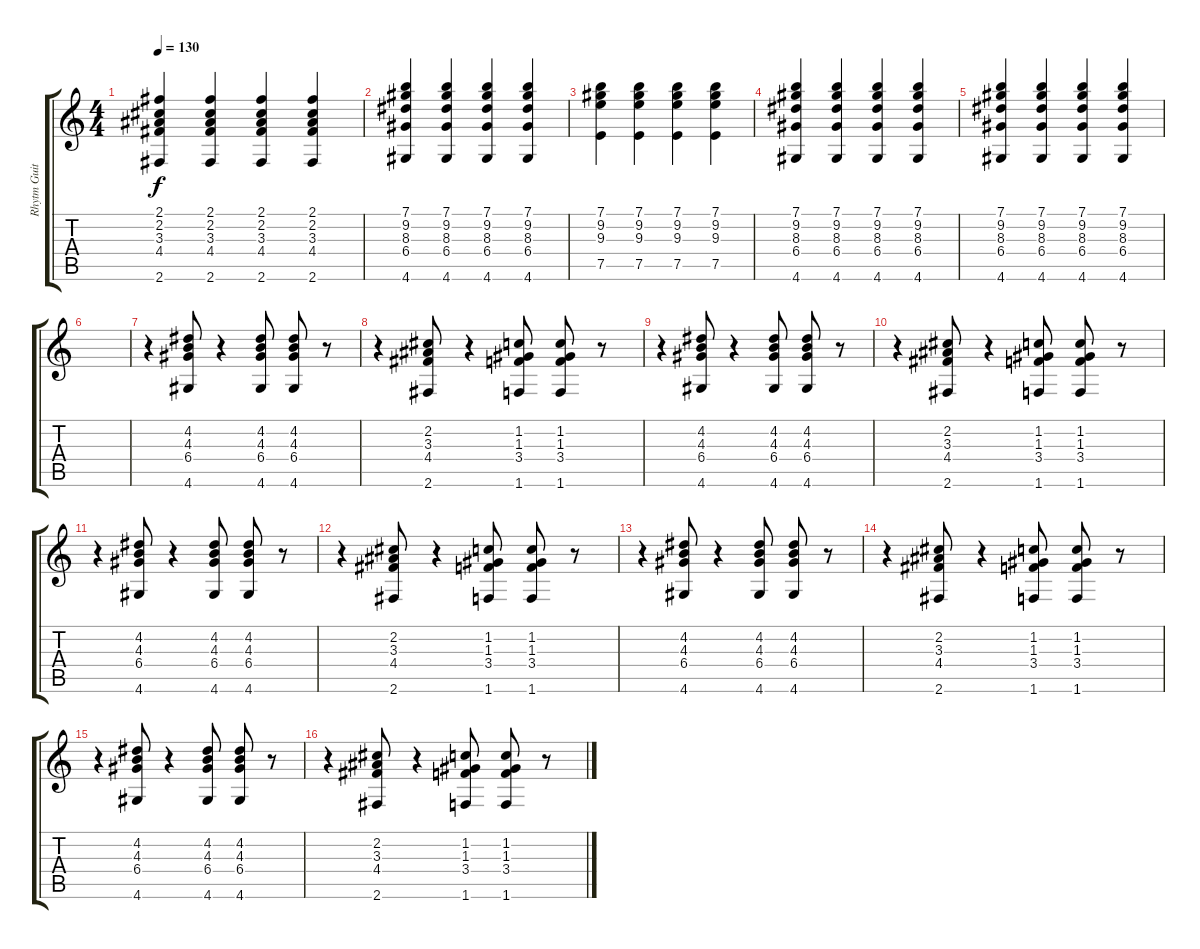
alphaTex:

\track ("Rhytm Guitar" "Rhytm Guit") {mute instrument overdrivenguitar}
\staff {score tabs}
\tuning (E4 B3 G3 D3 A2 E2) {hide}
\ts (4 4)
\tempo 130
\clef g2
\ks c
(2.1 2.2 3.3 4.4 2.6).4{dy f} (2.1 2.2 3.3 4.4 2.6).4 (2.1 2.2 3.3 4.4 2.6).4 (2.1 2.2 3.3 4.4 2.6).4 |
(7.1 9.2 8.3 6.4 4.6).4 (7.1 9.2 8.3 6.4 4.6).4 (7.1 9.2 8.3 6.4 4.6).4 (7.1 9.2 8.3 6.4 4.6).4 |
(7.1 9.2 9.3 7.5).4 (7.1 9.2 9.3 7.5).4 (7.1 9.2 9.3 7.5).4 (7.1 9.2 9.3 7.5).4 |
(7.1 9.2 8.3 6.4 4.6).4 (7.1 9.2 8.3 6.4 4.6).4 (7.1 9.2 8.3 6.4 4.6).4 (7.1 9.2 8.3 6.4 4.6).4 |
(7.1 9.2 8.3 6.4 4.6).4 (7.1 9.2 8.3 6.4 4.6).4 (7.1 9.2 8.3 6.4 4.6).4 (7.1 9.2 8.3 6.4 4.6).4 |
|
r.4 (4.2 4.3 6.4 4.6).8 r.4 (4.2 4.3 6.4 4.6).8 (4.2 4.3 6.4 4.6).8 r.8 |
r.4 (2.2 3.3 4.4 2.6).8 r.4 (1.2 1.3 3.4 1.6).8 (1.2 1.3 3.4 1.6).8 r.8 |
r.4 (4.2 4.3 6.4 4.6).8 r.4 (4.2 4.3 6.4 4.6).8 (4.2 4.3 6.4 4.6).8 r.8 |
r.4 (2.2 3.3 4.4 2.6).8 r.4 (1.2 1.3 3.4 1.6).8 (1.2 1.3 3.4 1.6).8 r.8 |
r.4 (4.2 4.3 6.4 4.6).8 r.4 (4.2 4.3 6.4 4.6).8 (4.2 4.3 6.4 4.6).8 r.8 |
r.4 (2.2 3.3 4.4 2.6).8 r.4 (1.2 1.3 3.4 1.6).8 (1.2 1.3 3.4 1.6).8 r.8 |
r.4 (4.2 4.3 6.4 4.6).8 r.4 (4.2 4.3 6.4 4.6).8 (4.2 4.3 6.4 4.6).8 r.8 |
r.4 (2.2 3.3 4.4 2.6).8 r.4 (1.2 1.3 3.4 1.6).8 (1.2 1.3 3.4 1.6).8 r.8 |
r.4 (4.2 4.3 6.4 4.6).8 r.4 (4.2 4.3 6.4 4.6).8 (4.2 4.3 6.4 4.6).8 r.8 |
r.4 (2.2 3.3 4.4 2.6).8 r.4 (1.2 1.3 3.4 1.6).8 (1.2 1.3 3.4 1.6).8 r.8
